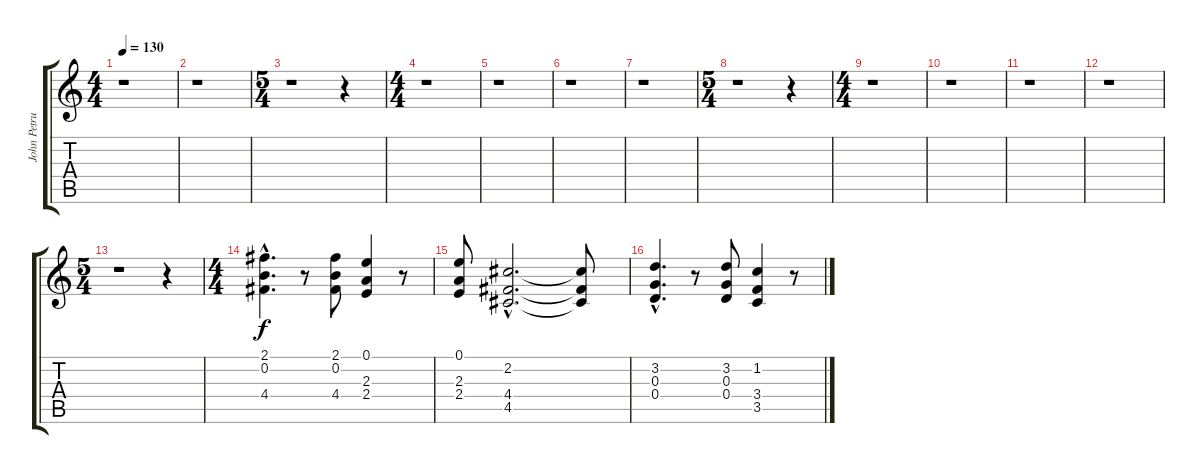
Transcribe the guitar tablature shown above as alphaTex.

\track ("John Petrucci 2" "John Petru") {instrument distortionguitar}
\staff {score tabs}
\tuning (E4 B3 G3 D3 A2 E2) {hide}
\ts (4 4)
\tempo 130
\clef g2
\ks c
r.1{dy fff} |
r.1 |
\ts (5 4)
r.1 r.4 |
\ts (4 4)
r.1 |
r.1 |
r.1 |
r.1 |
\ts (5 4)
r.1 r.4 |
\ts (4 4)
r.1 |
r.1 |
r.1 |
r.1 |
\ts (5 4)
r.1 r.4 |
\ts (4 4)
(2.1{hac} 0.2{hac} 4.4{hac}).4{d dy f volume 12} r.8 (2.1 0.2 4.4).8 (0.1 2.3 2.4).4 r.8 |
(0.1 2.3 2.4).8 (2.2{hac} 4.4{hac} 4.5{hac}).2{d} (2.2{t} 4.4{t} 4.5{t}).8 |
(3.2{hac} 0.3{hac} 0.4{hac}).4{d} r.8 (3.2 0.3 0.4).8 (1.2 3.4 3.5).4 r.8
